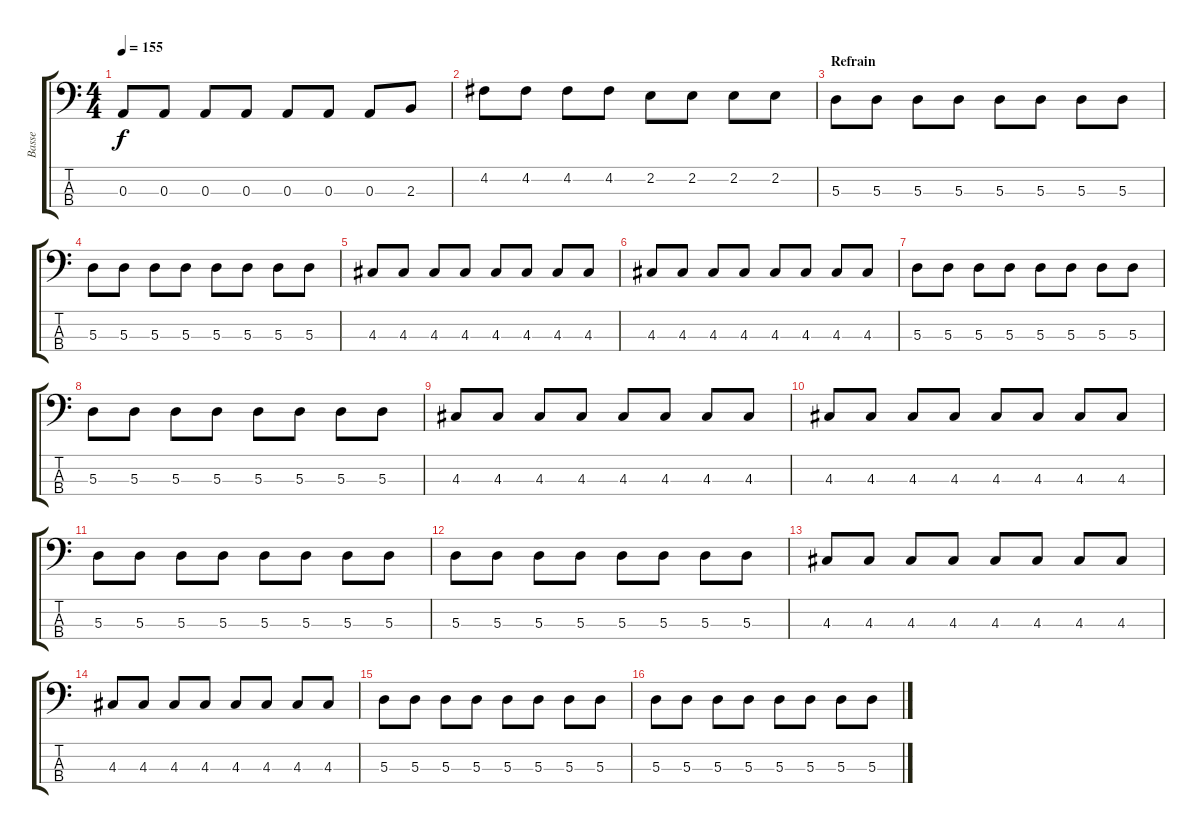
\track ("Basse" "Basse") {instrument electricbassfinger}
\staff {score tabs}
\tuning (G2 D2 A1 E1) {hide}
\ts (4 4)
\tempo 155
\clef f4
\ks c
0.3.8{dy f} 0.3.8 0.3.8 0.3.8 0.3.8 0.3.8 0.3.8 2.3.8 |
4.2.8 4.2.8 4.2.8 4.2.8 2.2.8 2.2.8 2.2.8 2.2.8 |
\section ("" "Refrain")
5.3.8 5.3.8 5.3.8 5.3.8 5.3.8 5.3.8 5.3.8 5.3.8 |
5.3.8 5.3.8 5.3.8 5.3.8 5.3.8 5.3.8 5.3.8 5.3.8 |
4.3.8 4.3.8 4.3.8 4.3.8 4.3.8 4.3.8 4.3.8 4.3.8 |
4.3.8 4.3.8 4.3.8 4.3.8 4.3.8 4.3.8 4.3.8 4.3.8 |
5.3.8 5.3.8 5.3.8 5.3.8 5.3.8 5.3.8 5.3.8 5.3.8 |
5.3.8 5.3.8 5.3.8 5.3.8 5.3.8 5.3.8 5.3.8 5.3.8 |
4.3.8 4.3.8 4.3.8 4.3.8 4.3.8 4.3.8 4.3.8 4.3.8 |
4.3.8 4.3.8 4.3.8 4.3.8 4.3.8 4.3.8 4.3.8 4.3.8 |
5.3.8 5.3.8 5.3.8 5.3.8 5.3.8 5.3.8 5.3.8 5.3.8 |
5.3.8 5.3.8 5.3.8 5.3.8 5.3.8 5.3.8 5.3.8 5.3.8 |
4.3.8 4.3.8 4.3.8 4.3.8 4.3.8 4.3.8 4.3.8 4.3.8 |
4.3.8 4.3.8 4.3.8 4.3.8 4.3.8 4.3.8 4.3.8 4.3.8 |
5.3.8 5.3.8 5.3.8 5.3.8 5.3.8 5.3.8 5.3.8 5.3.8 |
5.3.8 5.3.8 5.3.8 5.3.8 5.3.8 5.3.8 5.3.8 5.3.8
